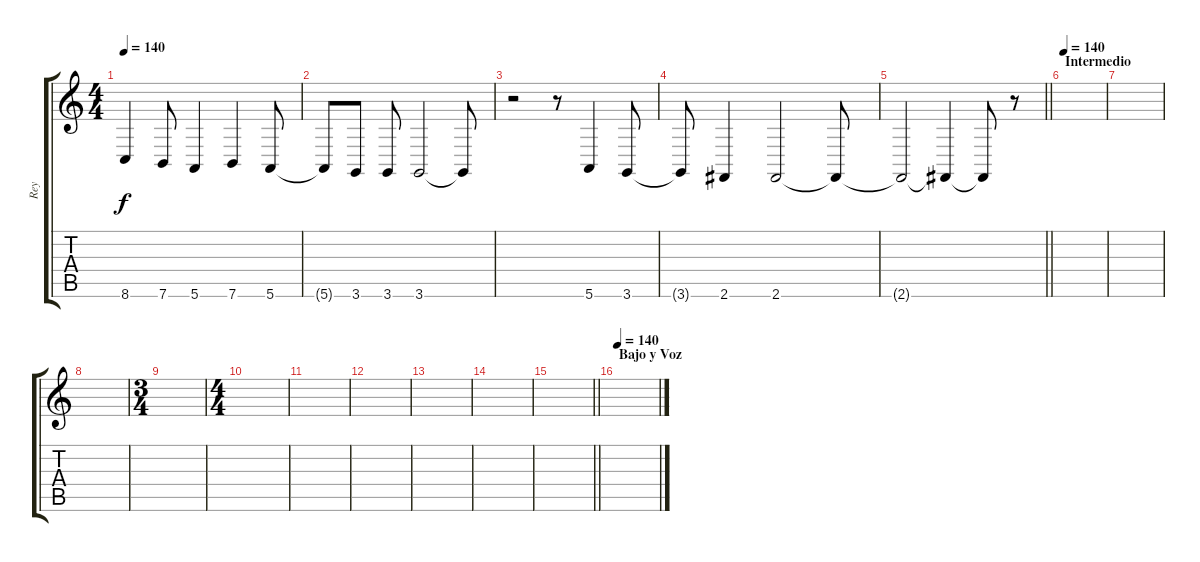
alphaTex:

\track ("Rey" "Rey") {instrument choiraahs}
\staff {score tabs}
\tuning (E4 B3 G3 D3 A2 E2) {hide}
\ts (4 4)
\tempo 140
\clef g2
\ks c
8.6.4{dy f} 7.6.8 5.6.4 7.6.4 5.6.8 |
5.6{t}.8 3.6.8 3.6.8 3.6.2 3.6{t}.8 |
r.2 r.8 5.6.4 3.6.8 |
3.6{t}.8 2.6.4 2.6.2 2.6{t}.8 |
\barLineRight lightlight
2.6{t}.2 2.6{t}.4 2.6{t}.8 r.8 |
\section ("" "Intermedio")
\tempo 140
|
|
|
\ts (3 4)
|
\ts (4 4)
|
|
|
|
|
\barLineRight lightlight
|
\section ("" "Bajo y Voz")
\tempo 140
